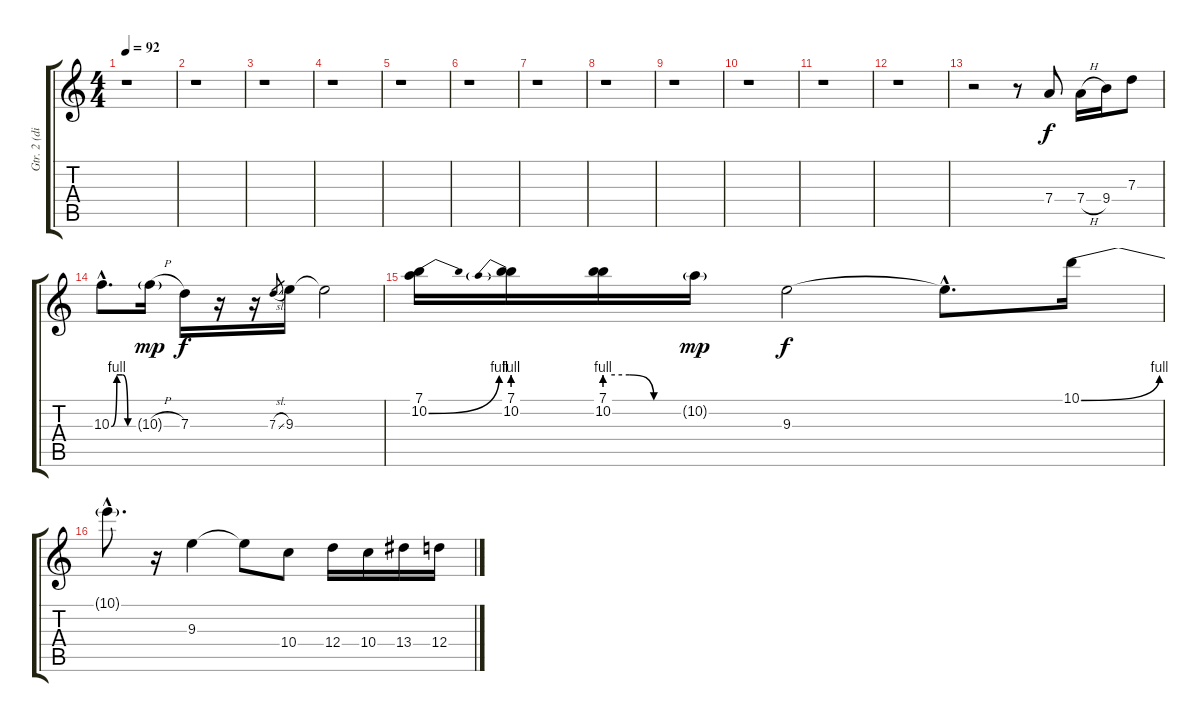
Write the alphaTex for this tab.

\track ("Gtr. 2 (dist.)" "Gtr. 2 (di") {instrument distortionguitar}
\staff {score tabs}
\tuning (E4 B3 G3 D3 A2 E2) {hide}
\ts (4 4)
\tempo 92
\clef g2
\ks c
r.1{dy f} |
r.1 |
r.1 |
r.1 |
r.1 |
r.1 |
r.1 |
r.1 |
r.1 |
r.1 |
r.1 |
r.1 |
r.2 r.8 7.4.8 7.4{h}.16 9.4.16 7.3.8 |
10.3{be (custom 0 0 15 4 30 4 45 0 60 0) hac}.8{d} 10.3{h g}.16{dy mp} 7.3.16{dy f} r.16 r.16 7.3{sl}.8{gr} 9.3.16 9.3{t}.2 |
(7.1 10.2{be (bend 0 0 60 4)}).16 (7.1 10.2{be (prebend 0 4 60 4)}).16 (7.1 10.2{be (custom 0 4 20 4 40 0 60 0)}).16 10.2{g}.16{dy mp} 9.3.2{dy f} 9.3{hac t}.8{d} 10.1{be (bend 0 0 60 4)}.16 |
10.1{hac t}.8{d} r.16 9.3.4 9.3{t}.8 10.4.8 12.4.16 10.4.16 13.4.16 12.4.16
